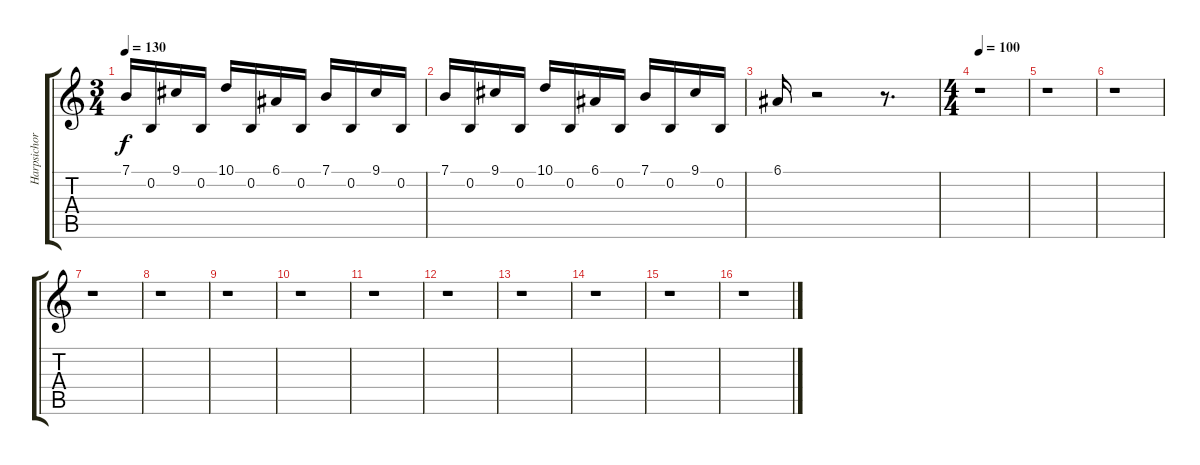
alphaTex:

\track ("Harpsichord" "Harpsichor") {instrument harpsichord}
\staff {score tabs}
\tuning (E4 B3 G3 D3 A2 E2) {hide}
\ts (3 4)
\tempo 130
\clef g2
\ks c
7.1.16{dy f} 0.2.16 9.1.16 0.2.16 10.1.16 0.2.16 6.1.16 0.2.16 7.1.16 0.2.16 9.1.16 0.2.16 |
7.1.16 0.2.16 9.1.16 0.2.16 10.1.16 0.2.16 6.1.16 0.2.16 7.1.16 0.2.16 9.1.16 0.2.16 |
6.1.16 r.2 r.8{d} |
\ts (4 4)
\tempo 100
r.1 |
r.1 |
r.1 |
r.1 |
r.1 |
r.1 |
r.1 |
r.1 |
r.1 |
r.1 |
r.1 |
r.1 |
r.1
